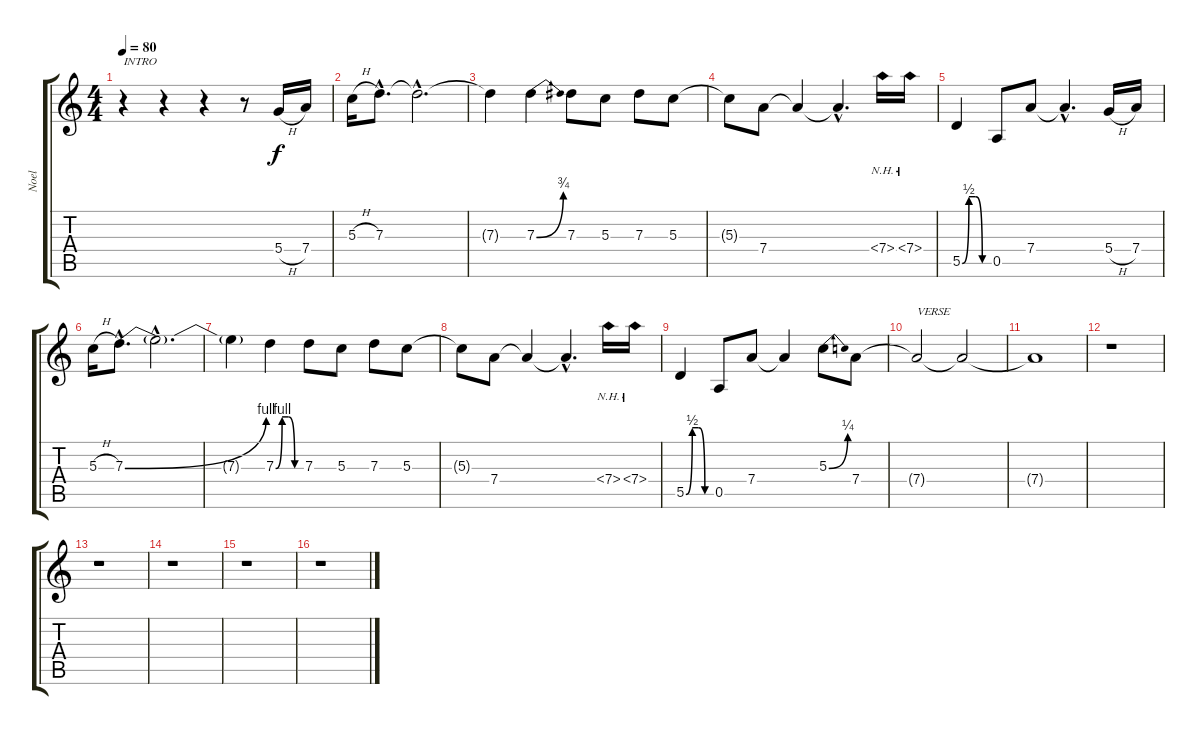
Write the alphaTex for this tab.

\track ("Noel" "Noel") {instrument overdrivenguitar}
\staff {score tabs}
\tuning (E4 B3 G3 D3 A2 E2) {hide}
\ts (4 4)
\tempo 80
\clef g2
\ks c
r.4{txt "INTRO" dy f instrument overdrivenguitar} r.4 r.4 r.8 5.4{h}.16 7.4.16 |
5.3{h}.16 7.3{hac}.8{d} 7.3{hac t}.2{d} |
7.3{t}.4 7.3{be (bend 0 0 60 3)}.4 7.3.8 5.3.8 7.3.8 5.3.8 |
5.3{t}.8 7.4.8 7.4{t}.4 7.4{hac t}.4{d} 7.4{nh}.16 7.4{nh}.16 |
5.5{be (custom 0 0 15 2 30 2 45 0 60 0)}.4 0.5.8 7.4.8 7.4{hac t}.4{d} 5.4{h}.16 7.4.16 |
5.3{h}.16 7.3{be (bend 0 0 60 4) hac}.8{d} 7.3{hac t}.2{d} |
7.3{t}.4 7.3{be (custom 0 0 15 4 30 4 45 0 60 0)}.4 7.3.8 5.3.8 7.3.8 5.3.8 |
5.3{t}.8 7.4.8 7.4{t}.4 7.4{hac t}.4{d} 7.4{nh}.16 7.4{nh}.16 |
5.5{be (custom 0 0 15 2 30 2 45 0 60 0)}.4 0.5.8 7.4.8 7.4{t}.4 5.3{be (bend 0 0 60 1)}.8 7.4.8 |
7.4{t}.2{txt "VERSE" volume 13} 7.4{t}.2{volume 12} |
7.4{t}.1{volume 11} |
r.1 |
r.1 |
r.1 |
r.1 |
r.1
